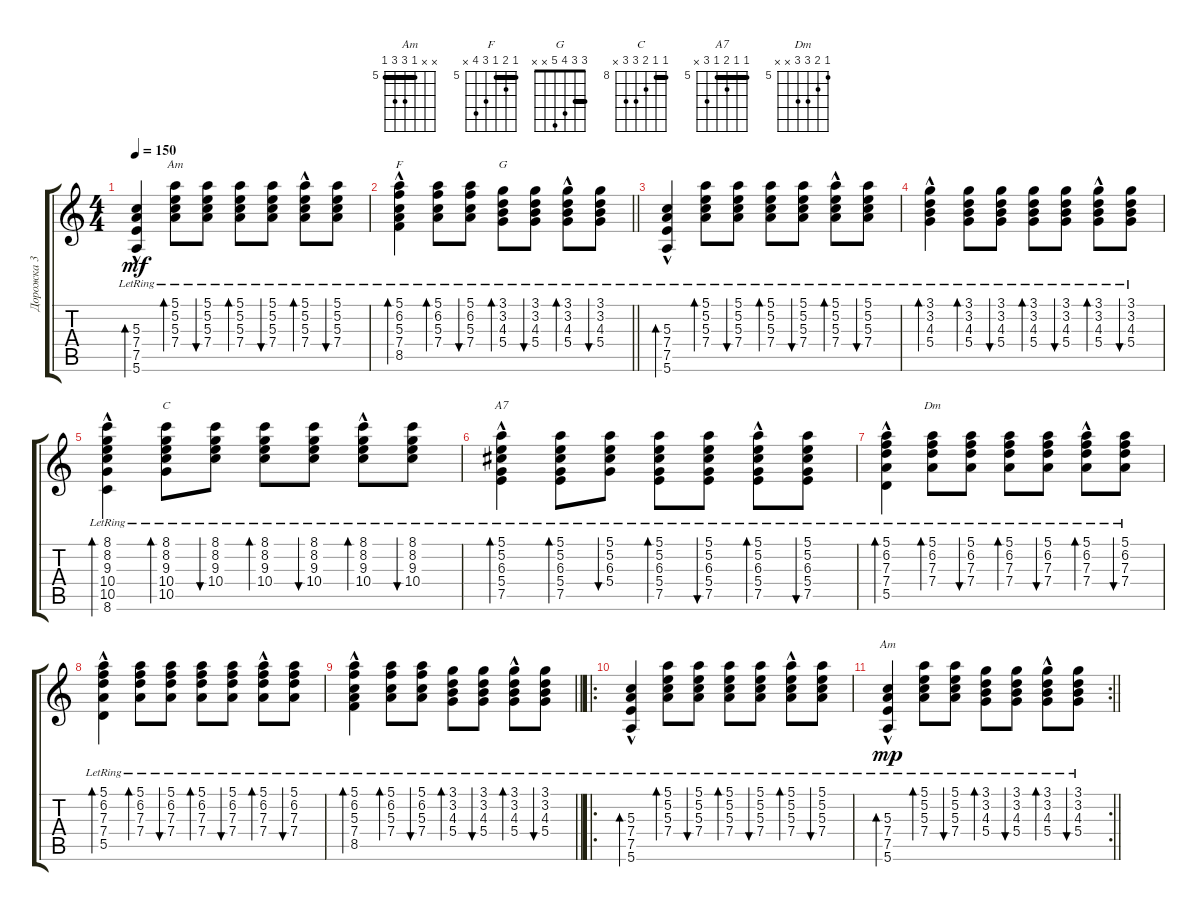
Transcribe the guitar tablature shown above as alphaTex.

\track ("Дорожка 3" "Дорожка 3") {instrument acousticguitarnylon}
\staff {score tabs}
\tuning (E4 B3 G3 D3 A2 E2) {hide}
\chord ("Am" 5 5 5 7 x x) {firstfret 5 barre 5}
\chord ("F" 5 6 5 7 8 x) {firstfret 5 barre 5}
\chord ("G" 3 3 4 5 x x) {barre 3}
\chord ("C" 8 8 9 10 10 x) {firstfret 8 barre 8}
\chord ("A7" 5 5 6 5 7 x) {firstfret 5 barre 5}
\chord ("Dm" 5 6 7 7 x x) {firstfret 5}
\chord ("Am" x x 5 7 7 5) {firstfret 5 barre 5}
\ts (4 4)
\tempo 150
\clef g2
\ks c
(5.3{hac lr} 7.4{hac lr} 7.5{hac lr} 5.6{hac lr}).4{bd 120 dy mf} (5.1{lr} 5.2{lr} 5.3{lr} 7.4{lr}).8{bd 60 ch "Am"} (5.1{lr} 5.2{lr} 5.3{lr} 7.4{lr}).8{bu 60} (5.1{lr} 5.2{lr} 5.3{lr} 7.4).8{bd 120} (5.1{lr} 5.2{lr} 5.3{lr} 7.4{lr}).8{bu 60} (5.1{hac lr} 5.2{hac lr} 5.3{hac lr} 7.4{hac lr}).8{bd 120} (5.1{lr} 5.2{lr} 5.3{lr} 7.4{lr}).8{bu 60} |
\barLineRight lightlight
(5.1 6.2 5.3{hac lr} 7.4{hac lr} 8.5).4{bd 120 ch "F"} (5.1{lr} 6.2{lr} 5.3{lr} 7.4{lr}).8{bd 60} (5.1{lr} 6.2{lr} 5.3{lr} 7.4{lr}).8{bu 60} (3.1{lr} 3.2{lr} 4.3{lr} 5.4).8{bd 120 ch "G"} (3.1{lr} 3.2{lr} 4.3{lr} 5.4{lr}).8{bu 60} (3.1{hac lr} 3.2{hac lr} 4.3{hac lr} 5.4{hac lr}).8{bd 120} (3.1{lr} 3.2{lr} 4.3{lr} 5.4{lr}).8{bu 60} |
(5.3{hac lr} 7.4{hac lr} 7.5{hac lr} 5.6{hac lr}).4{bd 120} (5.1{lr} 5.2{lr} 5.3{lr} 7.4{lr}).8{bd 60} (5.1{lr} 5.2{lr} 5.3{lr} 7.4{lr}).8{bu 60} (5.1{lr} 5.2{lr} 5.3{lr} 7.4).8{bd 120} (5.1{lr} 5.2{lr} 5.3{lr} 7.4{lr}).8{bu 60} (5.1{hac lr} 5.2{hac lr} 5.3{hac lr} 7.4{hac lr}).8{bd 120} (5.1{lr} 5.2{lr} 5.3{lr} 7.4{lr}).8{bu 60} |
(3.1 3.2 4.3 5.4{hac lr}).4{bd 120} (3.1{lr} 3.2{lr} 4.3{lr} 5.4{lr}).8{bd 60} (3.1{lr} 3.2{lr} 4.3{lr} 5.4{lr}).8{bu 60} (3.1{lr} 3.2{lr} 4.3{lr} 5.4).8{bd 120} (3.1{lr} 3.2{lr} 4.3{lr} 5.4{lr}).8{bu 60} (3.1{hac lr} 3.2{hac lr} 4.3{hac lr} 5.4{hac lr}).8{bd 120} (3.1{lr} 3.2{lr} 4.3{lr} 5.4{lr}).8{bu 60} |
(8.1 8.2 9.3{hac lr} 10.4{hac lr} 10.5{hac lr} 8.6).4{bd 120} (8.1{lr} 8.2{lr} 9.3{lr} 10.4{lr} 10.5).8{bd 60 ch "C"} (8.1{lr} 8.2{lr} 9.3{lr} 10.4{lr}).8{bu 60} (8.1{lr} 8.2{lr} 9.3{lr} 10.4).8{bd 120} (8.1{lr} 8.2{lr} 9.3{lr} 10.4{lr}).8{bu 60} (8.1{hac lr} 8.2{hac lr} 9.3{hac lr} 10.4{hac lr}).8{bd 120} (8.1{lr} 8.2{lr} 9.3{lr} 10.4{lr}).8{bu 60} |
(5.1 5.2 6.3{hac lr} 5.4{hac lr} 7.5{hac lr}).4{bd 120 ch "A7"} (5.1{lr} 5.2{lr} 6.3{lr} 5.4{lr} 7.5).8{bd 60} (5.1{lr} 5.2{lr} 6.3{lr} 5.4{lr}).8{bu 60} (5.1{lr} 5.2{lr} 6.3{lr} 5.4 7.5).8{bd 120} (5.1{lr} 5.2{lr} 6.3{lr} 5.4{lr} 7.5).8{bu 60} (5.1{hac lr} 5.2{hac lr} 6.3{hac lr} 5.4{hac lr} 7.5).8{bd 120} (5.1{lr} 5.2{lr} 6.3{lr} 5.4{lr} 7.5).8{bu 60} |
(5.1 6.2 7.3{hac lr} 7.4{hac lr} 5.5).4{bd 120} (5.1{lr} 6.2{lr} 7.3{lr} 7.4).8{bd 60 ch "Dm"} (5.1{lr} 6.2{lr} 7.3{lr} 7.4{lr}).8{bu 60} (5.1{lr} 6.2{lr} 7.3{lr} 7.4).8{bd 120} (5.1{lr} 6.2{lr} 7.3{lr} 7.4{lr}).8{bu 60} (5.1{hac lr} 6.2{hac lr} 7.3{hac lr} 7.4{hac lr}).8{bd 120} (5.1{lr} 6.2{lr} 7.3{lr} 7.4{lr}).8{bu 60} |
(5.1 6.2 7.3{hac lr} 7.4{hac lr} 5.5).4{bd 120} (5.1{lr} 6.2{lr} 7.3{lr} 7.4).8{bd 60} (5.1{lr} 6.2{lr} 7.3{lr} 7.4{lr}).8{bu 60} (5.1{lr} 6.2{lr} 7.3{lr} 7.4).8{bd 120} (5.1{lr} 6.2{lr} 7.3{lr} 7.4{lr}).8{bu 60} (5.1{hac lr} 6.2{hac lr} 7.3{hac lr} 7.4{hac lr}).8{bd 120} (5.1{lr} 6.2{lr} 7.3{lr} 7.4{lr}).8{bu 60} |
\barLineRight lightlight
(5.1 6.2 5.3{hac lr} 7.4{hac lr} 8.5).4{bd 120} (5.1{lr} 6.2{lr} 5.3{lr} 7.4{lr}).8{bd 60} (5.1{lr} 6.2{lr} 5.3{lr} 7.4{lr}).8{bu 60} (3.1{lr} 3.2{lr} 4.3{lr} 5.4).8{bd 120} (3.1{lr} 3.2{lr} 4.3{lr} 5.4{lr}).8{bu 60} (3.1{hac lr} 3.2{hac lr} 4.3{hac lr} 5.4{hac lr}).8{bd 120} (3.1{lr} 3.2{lr} 4.3{lr} 5.4{lr}).8{bu 60} |
\ro
(5.3{hac lr} 7.4{hac lr} 7.5{hac lr} 5.6{hac lr}).4{bd 120} (5.1{lr} 5.2{lr} 5.3{lr} 7.4{lr}).8{bd 60} (5.1{lr} 5.2{lr} 5.3{lr} 7.4{lr}).8{bu 60} (5.1{lr} 5.2{lr} 5.3{lr} 7.4).8{bd 120} (5.1{lr} 5.2{lr} 5.3{lr} 7.4{lr}).8{bu 60} (5.1{hac lr} 5.2{hac lr} 5.3{hac lr} 7.4{hac lr}).8{bd 120} (5.1{lr} 5.2{lr} 5.3{lr} 7.4{lr}).8{bu 60} |
\rc 2
\barLineRight lightlight
(5.3{hac lr} 7.4{hac lr} 7.5{hac lr} 5.6{hac lr}).4{bd 120 ch "Am" dy mp} (5.1{lr} 5.2{lr} 5.3{lr} 7.4{lr}).8{bd 60} (5.1{lr} 5.2{lr} 5.3{lr} 7.4{lr}).8{bu 60} (3.1{lr} 3.2{lr} 4.3{lr} 5.4).8{bd 120} (3.1{lr} 3.2{lr} 4.3{lr} 5.4{lr}).8{bu 60} (3.1{hac lr} 3.2{hac lr} 4.3{hac lr} 5.4{hac lr}).8{bd 120} (3.1{lr} 3.2{lr} 4.3{lr} 5.4{lr}).8{bu 60}
